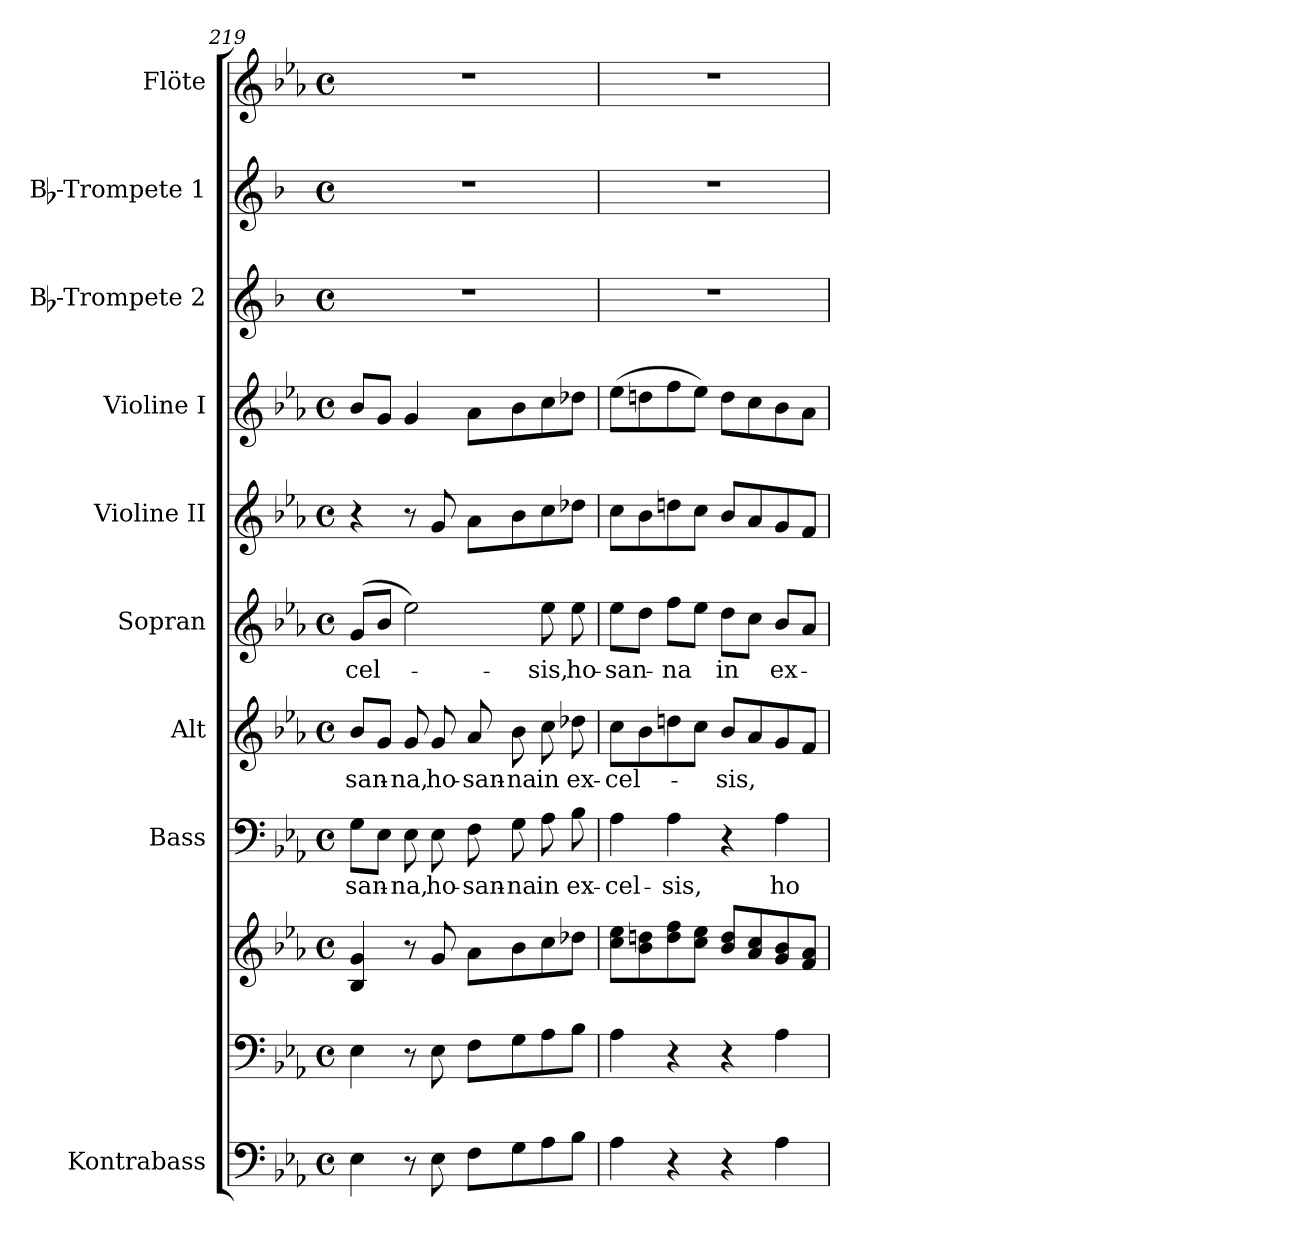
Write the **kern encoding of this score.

**kern	**kern	**kern	**kern	**text	**kern	**text	**kern	**text	**kern	**kern	**kern	**kern	**kern
*part10	*part9	*part9	*part8	*part8	*part7	*part7	*part6	*part6	*part5	*part4	*part3	*part2	*part1
*staff11	*staff10	*staff9	*staff8	*staff8	*staff7	*staff7	*staff6	*staff6	*staff5	*staff4	*staff3	*staff2	*staff1
*I"Kontrabass	*	*	*I"Bass	*	*I"Alt	*	*I"Sopran	*	*I"Violine II	*I"Violine I	*I"Bb-Trompete 2	*I"Bb-Trompete 1	*I"Flöte
*I'Kb.	*	*	*I'B.	*	*I'A.	*	*I'S.	*	*I'Vl. II	*I'Vl. I	*I'Bb Trp. 2	*I'Bb Trp. 1	*I'Fl.
!!LO:PB:g=z
*clefF4	*clefF4	*clefG2	*clefF4	*	*clefG2	*	*clefG2	*	*clefG2	*clefG2	*clefG2	*clefG2	*clefG2
*ITrd7c12	*	*	*	*	*	*	*	*	*	*	*ITrd1c2	*ITrd1c2	*
*k[b-e-a-]	*k[b-e-a-]	*k[b-e-a-]	*k[b-e-a-]	*	*k[b-e-a-]	*	*k[b-e-a-]	*	*k[b-e-a-]	*k[b-e-a-]	*k[b-e-a-]	*k[b-e-a-]	*k[b-e-a-]
*E-:	*E-:	*E-:	*E-:	*	*E-:	*	*E-:	*	*E-:	*E-:	*E-:	*E-:	*E-:
*M4/4	*M4/4	*M4/4	*M4/4	*	*M4/4	*	*M4/4	*	*M4/4	*M4/4	*M4/4	*M4/4	*M4/4
*met(c)	*met(c)	*met(c)	*met(c)	*	*met(c)	*	*met(c)	*	*met(c)	*met(c)	*met(c)	*met(c)	*met(c)
=219	=219	=219	=219	=219	=219	=219	=219	=219	=219	=219	=219	=219	=219
!	!	!	!	!LO:LY:b	!	!LO:LY:b	!	!LO:LY:b	!	!	!	!	!
4EE-\	4E-\	4B-/ 4g/	8G\L	-san-	8b-/L	-san-	(>8g/L	-cel-	4r	8b-/L	1r	1r	1r
.	.	.	8E-\J	.	8g/J	.	8b-/J	.	.	8g/J	.	.	.
!	!	!	!	!LO:LY:b	!	!LO:LY:b	!	!	!	!	!	!	!
8r	8r	8r	8E-\	-na,	8g/	-na,	2ee-\)	.	8r	4g/	.	.	.
!	!	!	!	!LO:LY:b	!	!LO:LY:b	!	!	!	!	!	!	!
8EE-\	8E-\	8g/	8E-\	ho-	8g/	ho-	.	.	8g/	.	.	.	.
!	!	!	!	!LO:LY:b	!	!LO:LY:b	!	!	!	!	!	!	!
8FF\L	8F\L	8a-\L	8F\	-san-	8a-/	-san-	.	.	8a-\L	8a-\L	.	.	.
!	!	!	!	!LO:LY:b	!	!LO:LY:b	!	!	!	!	!	!	!
8GG\	8G\	8b-\	8G\	-na	8b-\	-na	.	.	8b-\	8b-\	.	.	.
!	!	!	!	!LO:LY:b	!	!LO:LY:b	!	!LO:LY:b	!	!	!	!	!
8AA-\	8A-\	8cc\	8A-\	in	8cc\	in	8ee-\	-sis,	8cc\	8cc\	.	.	.
!	!	!	!	!LO:LY:b	!	!LO:LY:b	!	!LO:LY:b	!	!	!	!	!
8BB-\J	8B-\J	8dd-X\J	8B-\	ex-	8dd-X\	ex-	8ee-\	ho-	8dd-X\J	8dd-X\J	.	.	.
=220	=220	=220	=220	=220	=220	=220	=220	=220	=220	=220	=220	=220	=220
!	!	!	!	!LO:LY:b	!	!LO:LY:b	!	!LO:LY:b	!	!	!	!	!
4AA-\	4A-\	8cc\ 8ee-\L	4A-\	-cel-	8cc\L	-cel-	8ee-\L	-san-	8cc\L	(>8ee-\L	1r	1r	1r
.	.	8b-\ 8ddn\	.	.	8b-\	.	8dd\J	.	8b-\	8ddn\	.	.	.
!	!	!	!	!LO:LY:b	!	!	!	!LO:LY:b	!	!	!	!	!
4r	4r	8dd\ 8ff\	4A-\	-sis,	8ddn\	.	8ff\L	-na	8ddn\	8ff\	.	.	.
.	.	8cc\ 8ee-\J	.	.	8cc\J	.	8ee-\J	.	8cc\J	8ee-\J)	.	.	.
!	!	!	!	!	!	!LO:LY:b	!	!LO:LY:b	!	!	!	!	!
4r	4r	8b-/ 8dd/L	4r	.	8b-/L	-sis,	8dd\L	in	8b-/L	8dd\L	.	.	.
.	.	8a-/ 8cc/	.	.	8a-/	.	8cc\J	.	8a-/	8cc\	.	.	.
!	!	!	!	!LO:LY:b	!	!	!	!LO:LY:b	!	!	!	!	!
4AA-\	4A-\	8g/ 8b-/	4A-\	ho-	8g/	.	8b-/L	ex-	8g/	8b-\	.	.	.
.	.	8f/ 8a-/J	.	.	8f/J	.	8a-/J	.	8f/J	8a-\J	.	.	.
=	=	=	=	=	=	=	=	=	=	=	=	=	=
*-	*-	*-	*-	*-	*-	*-	*-	*-	*-	*-	*-	*-	*-
